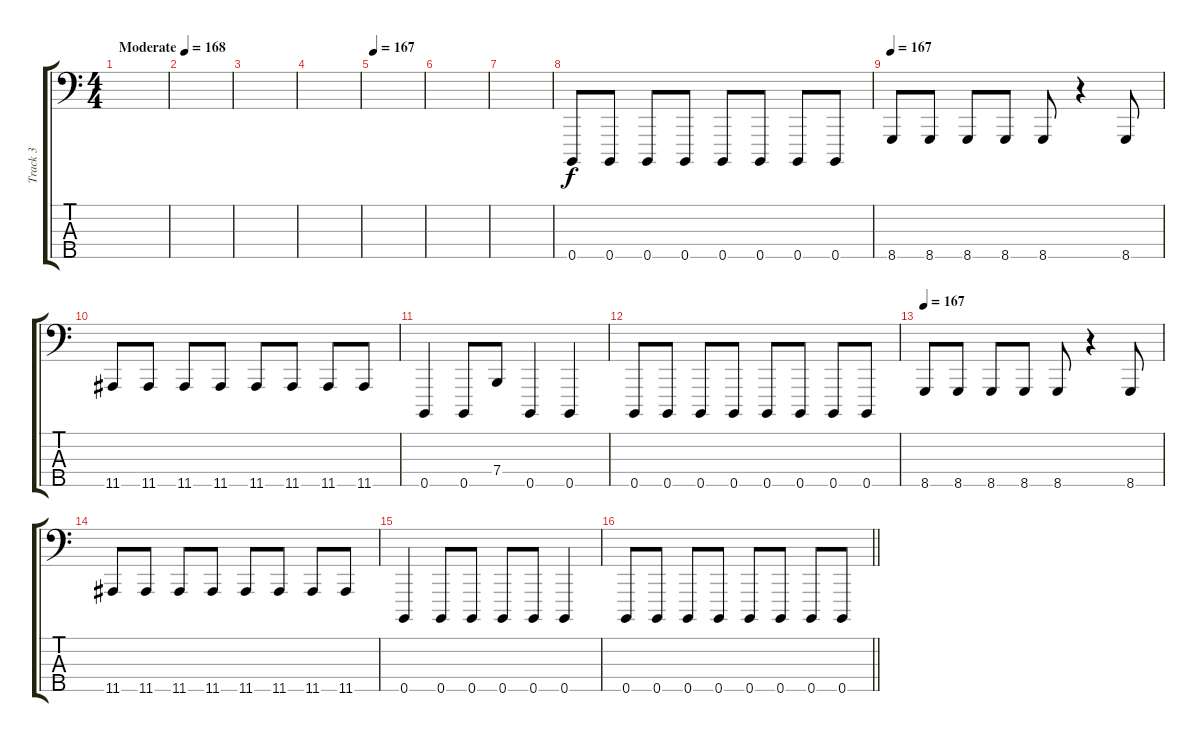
\track ("Track 3" "Track 3") {instrument clavinet}
\staff {score tabs}
\tuning (G2 D2 A1 E1 B0) {hide}
\ts (4 4)
\section ("" "")
\tempo (168 "Moderate")
\tempo 167
\tempo (168 "Moderate")
\clef f4
\ks c
|
|
|
|
\tempo 167
|
|
|
0.5.8 0.5.8 0.5.8 0.5.8 0.5.8 0.5.8 0.5.8 0.5.8 |
\tempo 167
8.5.8 8.5.8 8.5.8 8.5.8 8.5.8 r.4 8.5.8 |
11.5.8 11.5.8 11.5.8 11.5.8 11.5.8 11.5.8 11.5.8 11.5.8 |
0.5.4 0.5.8 7.4.8 0.5.4 0.5.4 |
0.5.8 0.5.8 0.5.8 0.5.8 0.5.8 0.5.8 0.5.8 0.5.8 |
\tempo 167
8.5.8 8.5.8 8.5.8 8.5.8 8.5.8 r.4 8.5.8 |
11.5.8 11.5.8 11.5.8 11.5.8 11.5.8 11.5.8 11.5.8 11.5.8 |
0.5.4 0.5.8 0.5.8 0.5.8 0.5.8 0.5.4 |
\barLineRight lightlight
0.5.8 0.5.8 0.5.8 0.5.8 0.5.8 0.5.8 0.5.8 0.5.8
